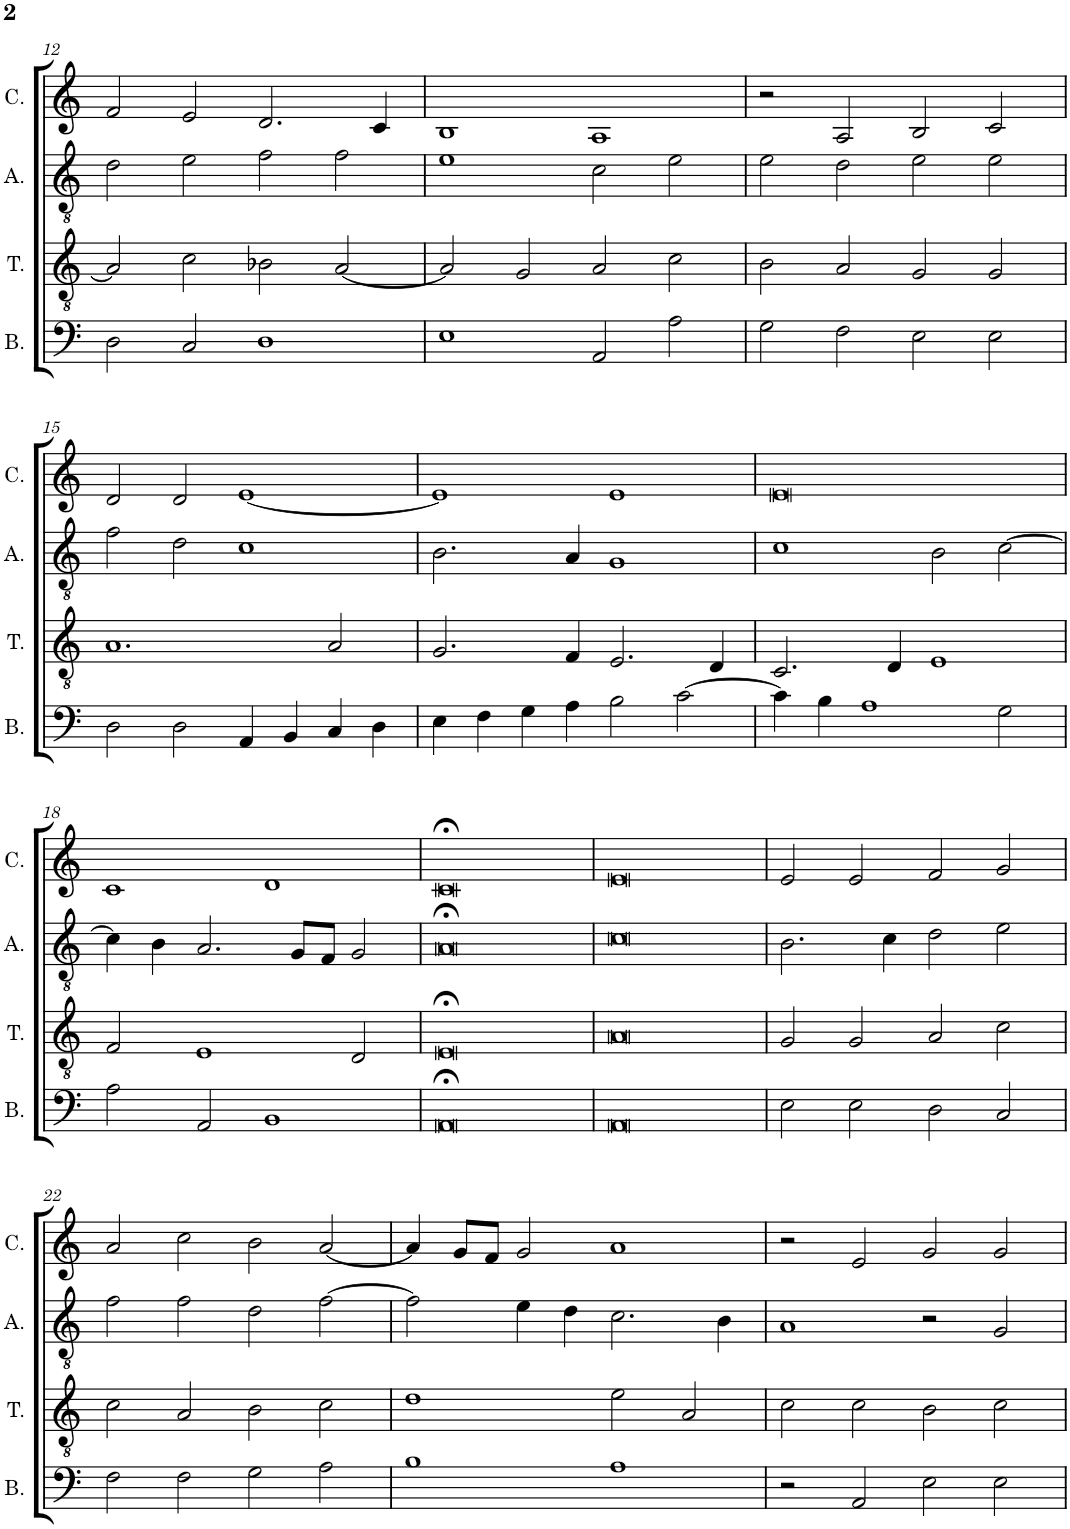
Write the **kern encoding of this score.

**kern	**kern	**kern	**kern
*part4	*part3	*part2	*part1
*staff4	*staff3	*staff2	*staff1
*I"Bassus	*I"Tenor	*I"Altus	*I"Cantus
*I'B.	*I'T.	*I'A.	*I'C.
!!LO:PB:g=z
*clefF4	*clefGv2	*clefGv2	*clefG2
*k[]	*k[]	*k[]	*k[]
*M2/1	*M2/1	*M2/1	*M2/1
=12	=12	=12	=12
2D\	2A/]	2d\	2f/
2C/	2c\	2e\	2e/
1D	2B-X\	2f\	2.d/
.	[2A/	2f\	.
.	.	.	4c/
=13	=13	=13	=13
1E	2A/]	1e	1B
.	2G/	.	.
2AA/	2A/	2c\	1A
2A\	2c\	2e\	.
=14	=14	=14	=14
2G\	2B\	2e\	2r
2F\	2A/	2d\	2A/
2E\	2G/	2e\	2B/
2E\	2G/	2e\	2c/
!!LO:LB:g=z
=15	=15	=15	=15
2D\	1.A	2f\	2d/
2D\	.	2d\	2d/
4AA/	.	1c	[1e
4BB/	.	.	.
4C/	2A/	.	.
4D\	.	.	.
=16	=16	=16	=16
4E\	2.G/	2.B\	1e]
4F\	.	.	.
4G\	.	.	.
4A\	4F/	4A/	.
2B\	2.E/	1G	1e
[2c\	.	.	.
.	4D/	.	.
=17	=17	=17	=17
4c\]	2.C/	1c	0e
4B\	.	.	.
1A	.	.	.
.	4D/	.	.
.	1E	2B\	.
2G\	.	[2c\	.
!!LO:LB:g=z
=18	=18	=18	=18
2A\	2F/	4c\]	1c
.	.	4B\	.
2AA/	1E	2.A/	.
1BB	.	.	1d
.	.	8G/L	.
.	.	8F/J	.
.	2D/	2G/	.
=19	=19	=19	=19
0AA;<	0E;<	0A;<	0c;<
=20	=20	=20	=20
0AA	0A	0c	0e
=21	=21	=21	=21
2E\	2G/	2.B\	2e/
2E\	2G/	.	2e/
.	.	4c\	.
2D\	2A/	2d\	2f/
2C/	2c\	2e\	2g/
!!LO:LB:g=z
=22	=22	=22	=22
2F\	2c\	2f\	2a/
2F\	2A/	2f\	2cc\
2G\	2B\	2d\	2b\
2A\	2c\	[2f\	[2a/
=23	=23	=23	=23
1B	1d	2f\]	4a/]
.	.	.	8g/L
.	.	.	8f/J
.	.	4e\	2g/
.	.	4d\	.
1A	2e\	2.c\	1a
.	2A/	.	.
.	.	4B\	.
=24	=24	=24	=24
2r	2c\	1A	2r
2AA/	2c\	.	2e/
2E\	2B\	2r	2g/
2E\	2c\	2G/	2g/
=	=	=	=
*-	*-	*-	*-
